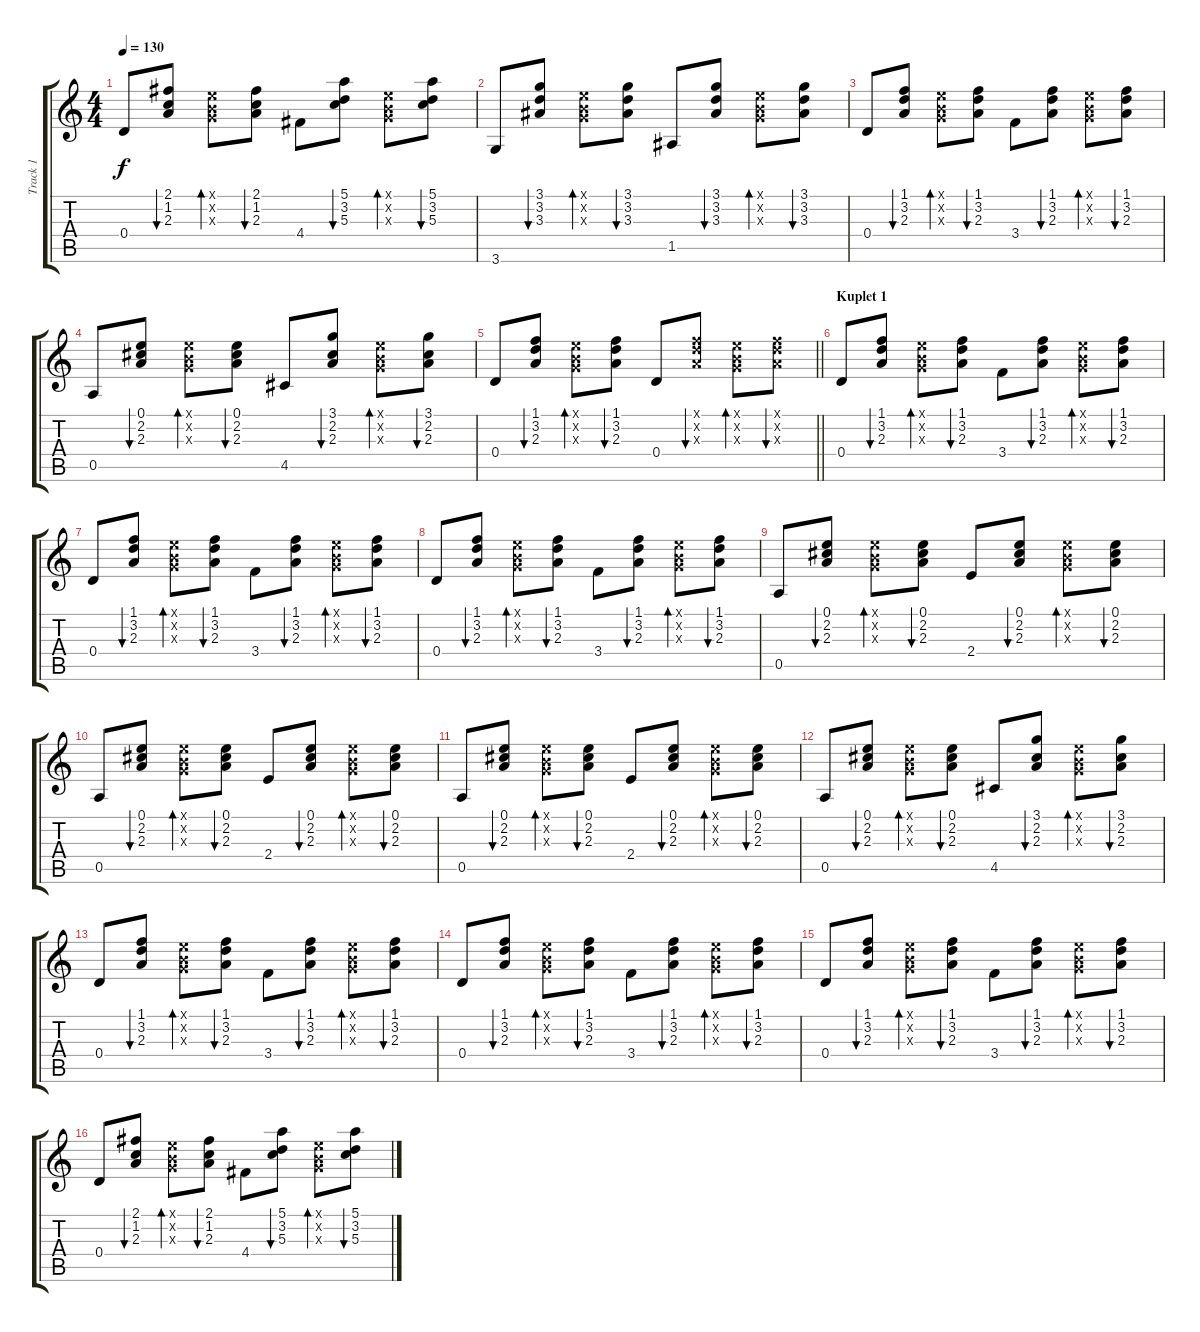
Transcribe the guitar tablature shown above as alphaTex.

\track ("Track 1" "Track 1") {instrument acousticguitarsteel}
\staff {score tabs}
\tuning (E4 B3 G3 D3 A2 E2) {hide}
\ts (4 4)
\tempo 130
\clef g2
\ks c
0.4.8{dy f} (2.1 1.2 2.3).8{bu 60} (0.1{x} 0.2{x} 0.3{x}).8{bd 60} (2.1 1.2 2.3).8{bu 60} 4.4.8 (5.1 3.2 5.3).8{bu 60} (0.1{x} 0.2{x} 0.3{x}).8{bd 60} (5.1 3.2 5.3).8{bu 60} |
3.6.8 (3.1 3.2 3.3).8{bu 60} (0.1{x} 0.2{x} 0.3{x}).8{bd 60} (3.1 3.2 3.3).8{bu 60} 1.5.8 (3.1 3.2 3.3).8{bu 60} (0.1{x} 0.2{x} 0.3{x}).8{bd 60} (3.1 3.2 3.3).8{bu 60} |
0.4.8 (1.1 3.2 2.3).8{bu 60} (0.1{x} 0.2{x} 0.3{x}).8{bd 60} (1.1 3.2 2.3).8{bu 60} 3.4.8 (1.1 3.2 2.3).8{bu 60} (0.1{x} 0.2{x} 0.3{x}).8{bd 60} (1.1 3.2 2.3).8{bu 60} |
0.5.8 (0.1 2.2 2.3).8{bu 60} (0.1{x} 0.2{x} 0.3{x}).8{bd 60} (0.1 2.2 2.3).8{bu 60} 4.5.8 (3.1 2.2 2.3).8{bu 60} (0.1{x} 0.2{x} 0.3{x}).8{bd 60} (3.1 2.2 2.3).8{bu 60} |
\barLineRight lightlight
0.4.8 (1.1 3.2 2.3).8{bu 60} (0.1{x} 0.2{x} 0.3{x}).8{bd 60} (1.1 3.2 2.3).8{bu 60} 0.4.8 (1.1{x} 3.2{x} 2.3{x}).8{bu 60} (0.1{x} 0.2{x} 0.3{x}).8{bd 60} (1.1{x} 3.2{x} 2.3{x}).8{bu 60} |
\section ("" "Kuplet 1")
0.4.8 (1.1 3.2 2.3).8{bu 60} (0.1{x} 0.2{x} 0.3{x}).8{bd 60} (1.1 3.2 2.3).8{bu 60} 3.4.8 (1.1 3.2 2.3).8{bu 60} (0.1{x} 0.2{x} 0.3{x}).8{bd 60} (1.1 3.2 2.3).8{bu 60} |
0.4.8 (1.1 3.2 2.3).8{bu 60} (0.1{x} 0.2{x} 0.3{x}).8{bd 60} (1.1 3.2 2.3).8{bu 60} 3.4.8 (1.1 3.2 2.3).8{bu 60} (0.1{x} 0.2{x} 0.3{x}).8{bd 60} (1.1 3.2 2.3).8{bu 60} |
0.4.8 (1.1 3.2 2.3).8{bu 60} (0.1{x} 0.2{x} 0.3{x}).8{bd 60} (1.1 3.2 2.3).8{bu 60} 3.4.8 (1.1 3.2 2.3).8{bu 60} (0.1{x} 0.2{x} 0.3{x}).8{bd 60} (1.1 3.2 2.3).8{bu 60} |
0.5.8 (0.1 2.2 2.3).8{bu 60} (0.1{x} 0.2{x} 0.3{x}).8{bd 60} (0.1 2.2 2.3).8{bu 60} 2.4.8 (0.1 2.2 2.3).8{bu 60} (0.1{x} 0.2{x} 0.3{x}).8{bd 60} (0.1 2.2 2.3).8{bu 60} |
0.5.8 (0.1 2.2 2.3).8{bu 60} (0.1{x} 0.2{x} 0.3{x}).8{bd 60} (0.1 2.2 2.3).8{bu 60} 2.4.8 (0.1 2.2 2.3).8{bu 60} (0.1{x} 0.2{x} 0.3{x}).8{bd 60} (0.1 2.2 2.3).8{bu 60} |
0.5.8 (0.1 2.2 2.3).8{bu 60} (0.1{x} 0.2{x} 0.3{x}).8{bd 60} (0.1 2.2 2.3).8{bu 60} 2.4.8 (0.1 2.2 2.3).8{bu 60} (0.1{x} 0.2{x} 0.3{x}).8{bd 60} (0.1 2.2 2.3).8{bu 60} |
0.5.8 (0.1 2.2 2.3).8{bu 60} (0.1{x} 0.2{x} 0.3{x}).8{bd 60} (0.1 2.2 2.3).8{bu 60} 4.5.8 (3.1 2.2 2.3).8{bu 60} (0.1{x} 0.2{x} 0.3{x}).8{bd 60} (3.1 2.2 2.3).8{bu 60} |
0.4.8 (1.1 3.2 2.3).8{bu 60} (0.1{x} 0.2{x} 0.3{x}).8{bd 60} (1.1 3.2 2.3).8{bu 60} 3.4.8 (1.1 3.2 2.3).8{bu 60} (0.1{x} 0.2{x} 0.3{x}).8{bd 60} (1.1 3.2 2.3).8{bu 60} |
0.4.8 (1.1 3.2 2.3).8{bu 60} (0.1{x} 0.2{x} 0.3{x}).8{bd 60} (1.1 3.2 2.3).8{bu 60} 3.4.8 (1.1 3.2 2.3).8{bu 60} (0.1{x} 0.2{x} 0.3{x}).8{bd 60} (1.1 3.2 2.3).8{bu 60} |
0.4.8 (1.1 3.2 2.3).8{bu 60} (0.1{x} 0.2{x} 0.3{x}).8{bd 60} (1.1 3.2 2.3).8{bu 60} 3.4.8 (1.1 3.2 2.3).8{bu 60} (0.1{x} 0.2{x} 0.3{x}).8{bd 60} (1.1 3.2 2.3).8{bu 60} |
0.4.8 (2.1 1.2 2.3).8{bu 60} (0.1{x} 0.2{x} 0.3{x}).8{bd 60} (2.1 1.2 2.3).8{bu 60} 4.4.8 (5.1 3.2 5.3).8{bu 60} (0.1{x} 0.2{x} 0.3{x}).8{bd 60} (5.1 3.2 5.3).8{bu 60}
